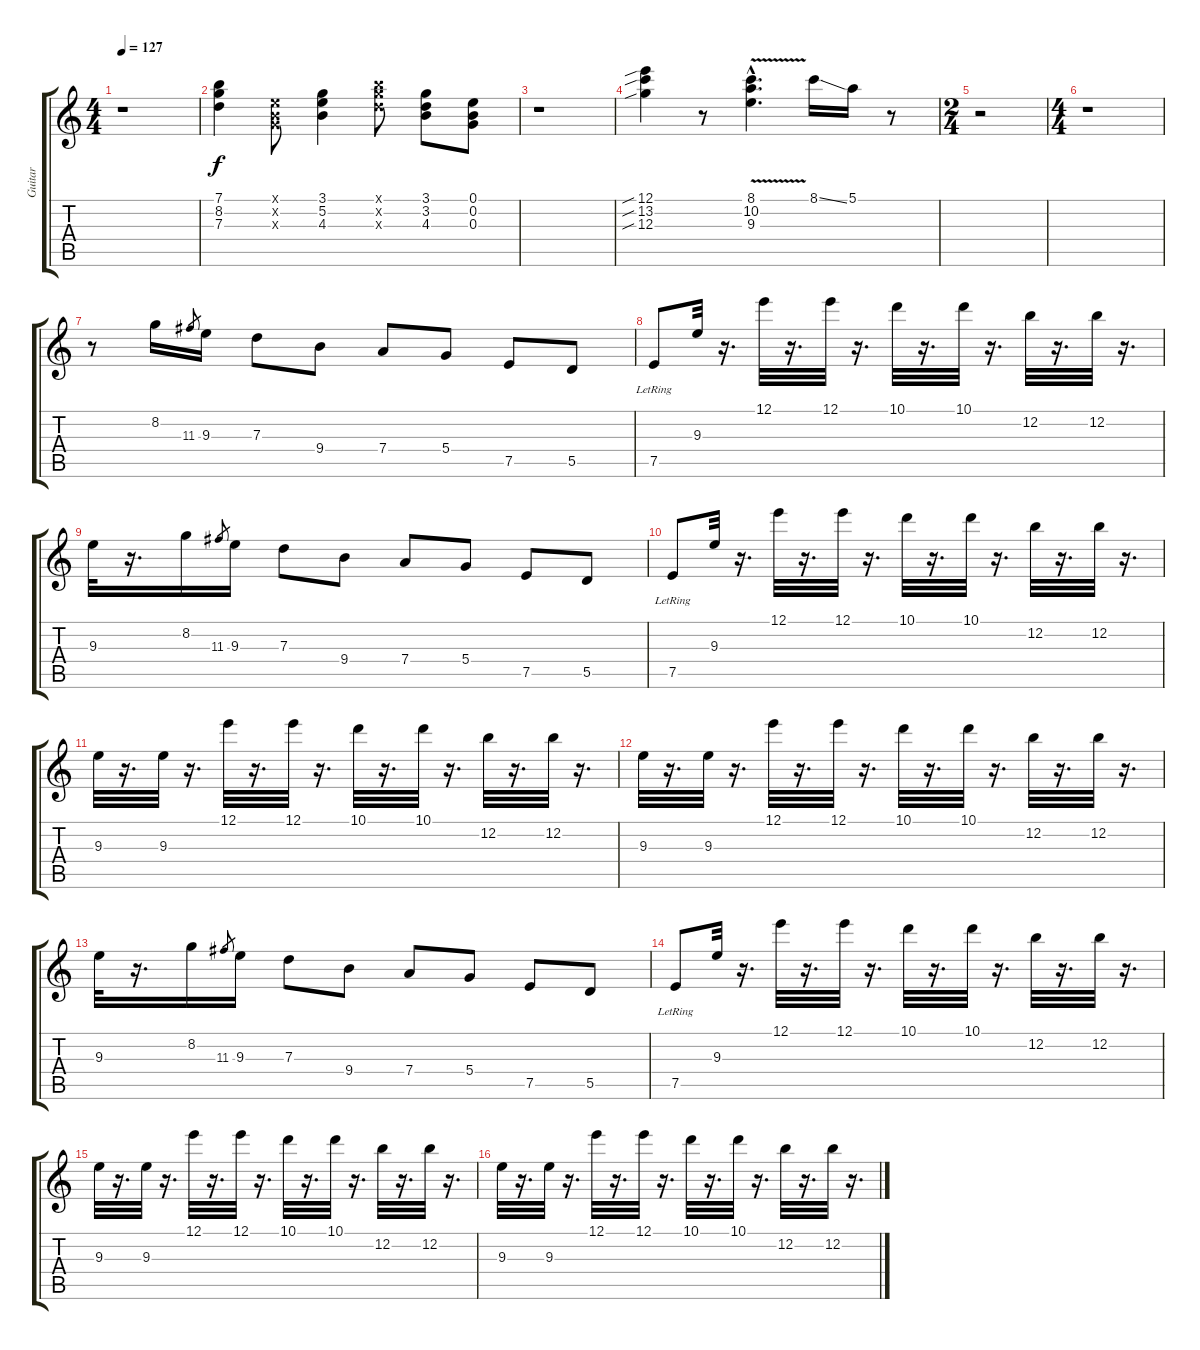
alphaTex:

\track ("Guitar" "Guitar") {instrument overdrivenguitar}
\staff {score tabs}
\tuning (E4 B3 G3 D3 A2 E2) {hide}
\ts (4 4)
\tempo 127
\clef g2
\ks c
r.1{dy f} |
(7.1 8.2 7.3).4 (0.1{x} 0.2{x} 0.3{x}).8 (3.1 5.2 4.3).4 (7.1{x} 8.2{x} 7.3{x}).8 (3.1 3.2 4.3).8 (0.1 0.2 0.3).8 |
r.1 |
(12.1{sib} 13.2{sib} 12.3{sib}).4 r.8 (8.1{v hac} 10.2{v hac} 9.3{v hac}).4{d} 8.1{ss}.16 5.1.16 r.8 |
\ts (2 4)
r.2 |
\ts (4 4)
r.1 |
r.8 8.2.16 11.3.8{gr} 9.3.16 7.3.8 9.4.8 7.4.8 5.4.8 7.5.8 5.5.8 |
7.5{lr}.8 9.3.32 r.16{d} 12.1.32 r.16{d} 12.1.32 r.16{d} 10.1.32 r.16{d} 10.1.32 r.16{d} 12.2.32 r.16{d} 12.2.32 r.16{d} |
9.3.32 r.16{d} 8.2.16 11.3.8{gr} 9.3.16 7.3.8 9.4.8 7.4.8 5.4.8 7.5.8 5.5.8 |
7.5{lr}.8 9.3.32 r.16{d} 12.1.32 r.16{d} 12.1.32 r.16{d} 10.1.32 r.16{d} 10.1.32 r.16{d} 12.2.32 r.16{d} 12.2.32 r.16{d} |
9.3.32 r.16{d} 9.3.32 r.16{d} 12.1.32 r.16{d} 12.1.32 r.16{d} 10.1.32 r.16{d} 10.1.32 r.16{d} 12.2.32 r.16{d} 12.2.32 r.16{d} |
9.3.32 r.16{d} 9.3.32 r.16{d} 12.1.32 r.16{d} 12.1.32 r.16{d} 10.1.32 r.16{d} 10.1.32 r.16{d} 12.2.32 r.16{d} 12.2.32 r.16{d} |
9.3.32 r.16{d} 8.2.16 11.3.8{gr} 9.3.16 7.3.8 9.4.8 7.4.8 5.4.8 7.5.8 5.5.8 |
7.5{lr}.8 9.3.32 r.16{d} 12.1.32 r.16{d} 12.1.32 r.16{d} 10.1.32 r.16{d} 10.1.32 r.16{d} 12.2.32 r.16{d} 12.2.32 r.16{d} |
9.3.32 r.16{d} 9.3.32 r.16{d} 12.1.32 r.16{d} 12.1.32 r.16{d} 10.1.32 r.16{d} 10.1.32 r.16{d} 12.2.32 r.16{d} 12.2.32 r.16{d} |
9.3.32 r.16{d} 9.3.32 r.16{d} 12.1.32 r.16{d} 12.1.32 r.16{d} 10.1.32 r.16{d} 10.1.32 r.16{d} 12.2.32 r.16{d} 12.2.32 r.16{d}
